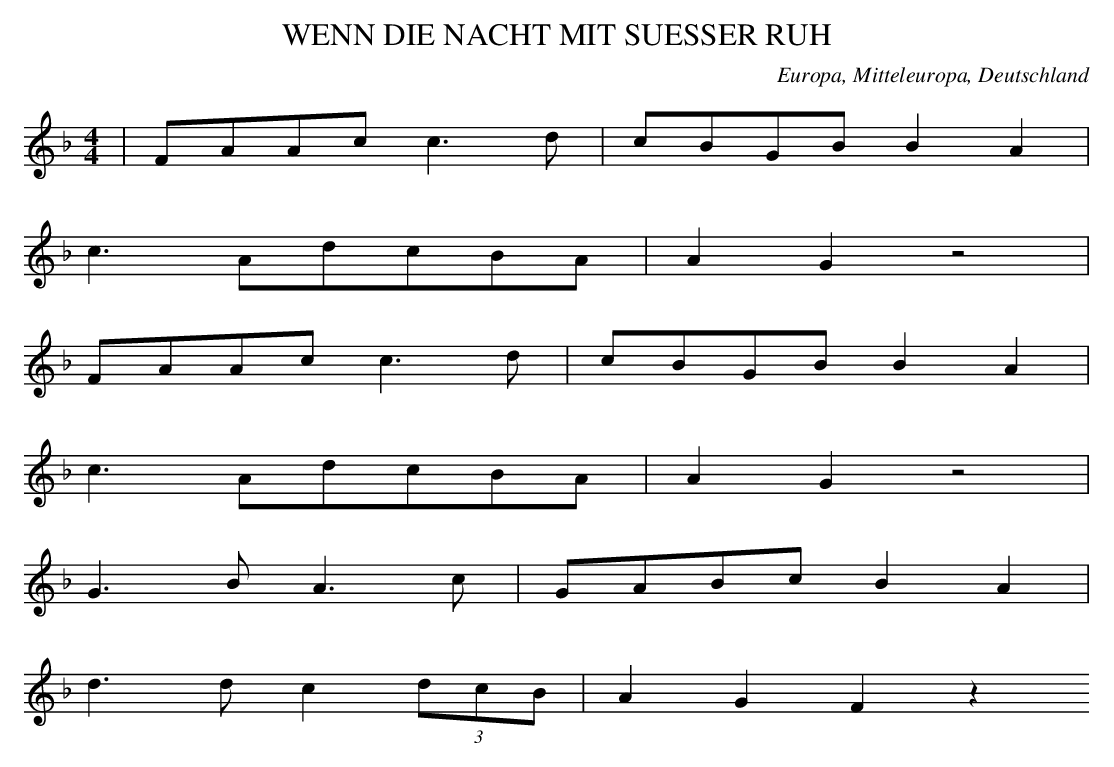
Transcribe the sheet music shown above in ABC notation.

X:1
T: WENN DIE NACHT MIT SUESSER RUH
O: Europa, Mitteleuropa, Deutschland
M: 4/4
L: 1/8
K: F
 | FAAcc3d | cBGBB2A2 |
c3AdcBA | A2G2z4 |
FAAcc3d | cBGBB2A2 |
c3AdcBA | A2G2z4 |
G3BA3c | GABcB2A2 |
d3dc2(3dcB | A2G2F2z2
